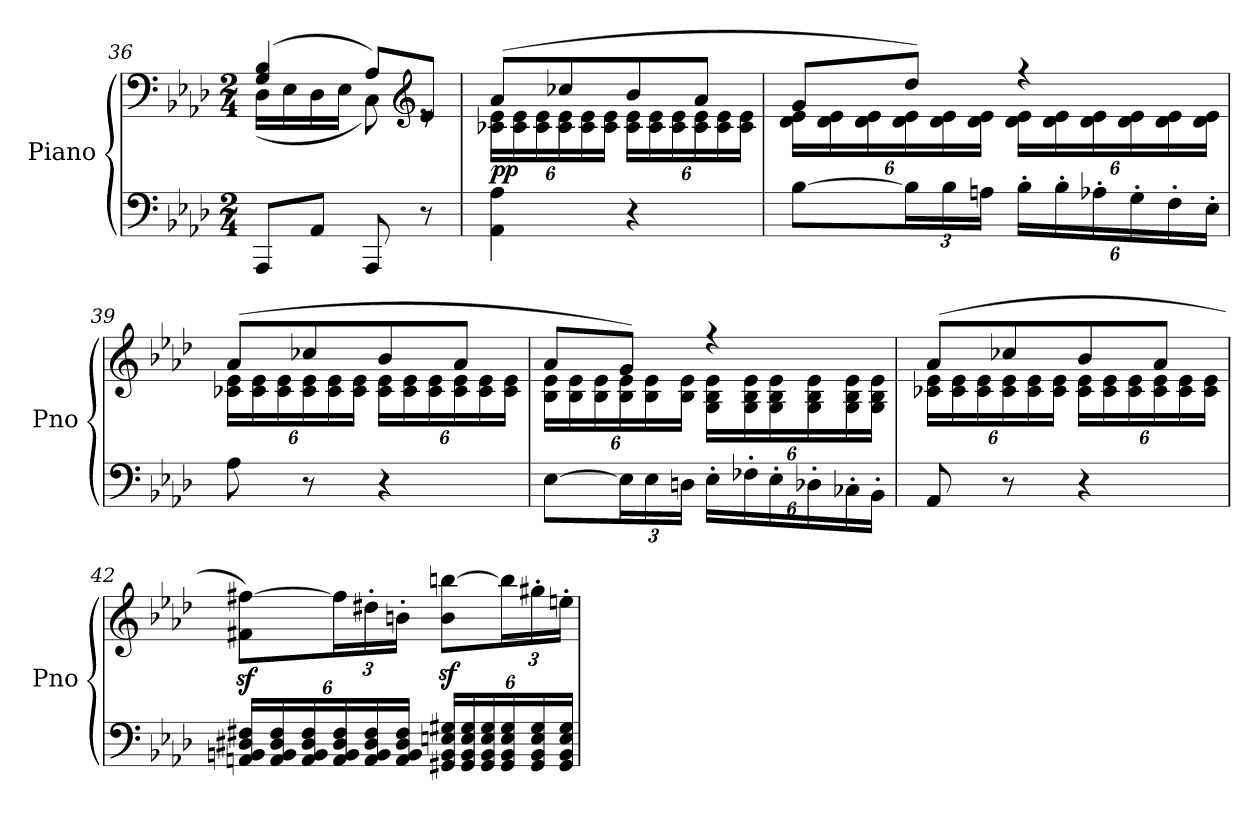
**kern	**kern	**dynam
*part1	*part1	*part1
*staff2	*staff1	*staff1/2
*I"Piano	*	*
*I'Pno	*	*
!!LO:LB:g=z
*clefF4	*clefF4	*
*k[b-e-a-d-]	*k[b-e-a-d-]	*
*M2/4	*M2/4	*
=36	=36	=36
*	*^	*
8AAA-/L	(>4G/ 4B-/	(<16D-\LL	.
.	.	16E-\	.
8AA-/J	.	16D-\	.
.	.	16E-\JJ	.
8AAA-/	8A-/L)	8C\)	.
*	*clefG2	*	*
8r	8e-/J	8re	.
=37	=37	=37	=37
*	*	*Xbrackettup	*
!	!	!	!LO:DY:b
4AA-\ 4A-\	(>8a-/L	24c-X\ 24e-\LL	pp
.	.	24c-\ 24e-\	.
.	.	24c-\ 24e-\	.
.	8cc-X/	24c-\ 24e-\	.
.	.	24c-\ 24e-\	.
.	.	24c-\ 24e-\JJ	.
4r	8b-/	24c-\ 24e-\LL	.
.	.	24c-\ 24e-\	.
.	.	24c-\ 24e-\	.
.	8a-/J	24c-\ 24e-\	.
.	.	24c-\ 24e-\	.
.	.	24c-\ 24e-\JJ	.
=38	=38	=38	=38
[8B-\L	8g/L	24d-\ 24e-\LL	.
.	.	24d-\ 24e-\	.
.	.	24d-\ 24e-\	.
*Xbrackettup	*	*	*
24B-\L]	8dd-/J)	24d-\ 24e-\	.
24B-\	.	24d-\ 24e-\	.
24An\JJ	.	24d-\ 24e-\JJ	.
24B-'\LL	4r	24d-\ 24e-\LL	.
24B-'\	.	24d-\ 24e-\	.
24A-X'\	.	24d-\ 24e-\	.
24G'\	.	24d-\ 24e-\	.
24F'\	.	24d-\ 24e-\	.
24E-'\JJ	.	24d-\ 24e-\JJ	.
!!LO:PB:g=z	!!
=39	=39	=39	=39
8A-\	(>8a-/L	24c-X\ 24e-\LL	.
.	.	24c-\ 24e-\	.
.	.	24c-\ 24e-\	.
8r	8cc-X/	24c-\ 24e-\	.
.	.	24c-\ 24e-\	.
.	.	24c-\ 24e-\JJ	.
4r	8b-/	24c-\ 24e-\LL	.
.	.	24c-\ 24e-\	.
.	.	24c-\ 24e-\	.
.	8a-/J	24c-\ 24e-\	.
.	.	24c-\ 24e-\	.
.	.	24c-\ 24e-\JJ	.
=40	=40	=40	=40
[8E-\L	8a-/L	24B-\ 24e-\LL	.
.	.	24B-\ 24e-\	.
.	.	24B-\ 24e-\	.
24E-\L]	8g/J)	24B-\ 24e-\	.
24E-\	.	24B-\ 24e-\	.
24Dn\JJ	.	24B-\ 24e-\JJ	.
24E-'\LL	4r	24G\ 24B-\ 24e-\LL	.
24F-X'\	.	24G\ 24B-\ 24e-\	.
24E-'\	.	24G\ 24B-\ 24e-\	.
24D-X'\	.	24G\ 24B-\ 24e-\	.
24C-X'\	.	24G\ 24B-\ 24e-\	.
24BB-'\JJ	.	24G\ 24B-\ 24e-\JJ	.
!!LO:LB:g=z	!!
=41	=41	=41	=41
8AA-/	(>8a-/L	24c-X\ 24e-\LL	.
.	.	24c-\ 24e-\	.
.	.	24c-\ 24e-\	.
!	!	!	!LO:DY:b
8r	8cc-X/	24c-\ 24e-\	other-dynamics
.	.	24c-\ 24e-\	.
.	.	24c-\ 24e-\JJ	.
4r	8b-/	24c-\ 24e-\LL	.
.	.	24c-\ 24e-\	.
.	.	24c-\ 24e-\	.
.	8a-/J	24c-\ 24e-\	.
.	.	24c-\ 24e-\	.
.	.	24c-\ 24e-\JJ	.
*	*v	*v	*
!!LO:LB:g=z
=42	=42	=42
24AAn/ 24BBn/ 24D#X/ 24F#X/LL	8f#X\z< [8ff#X\z<L)	.
24AA/ 24BB/ 24D#/ 24F#/	.	.
24AA/ 24BB/ 24D#/ 24F#/	.	.
*Xtuplet	*	*
24AA/ 24BB/ 24D#/ 24F#/	24ff#\L]	.
24AA/ 24BB/ 24D#/ 24F#/	24dd#X'\	.
24AA/ 24BB/ 24D#/ 24F#/JJ	24bn'\JJ	.
*tuplet	*	*
24GG#X/ 24BB/ 24En/ 24G#X/LL	8b\z< [8bbn\z<L	.
24GG#/ 24BB/ 24E/ 24G#/	.	.
24GG#/ 24BB/ 24E/ 24G#/	.	.
*Xtuplet	*	*
24GG#/ 24BB/ 24E/ 24G#/	24bb\L]	.
24GG#/ 24BB/ 24E/ 24G#/	24gg#X'\	.
24GG#/ 24BB/ 24E/ 24G#/JJ	24een'\JJ	.
=	=	=
*-	*-	*-
